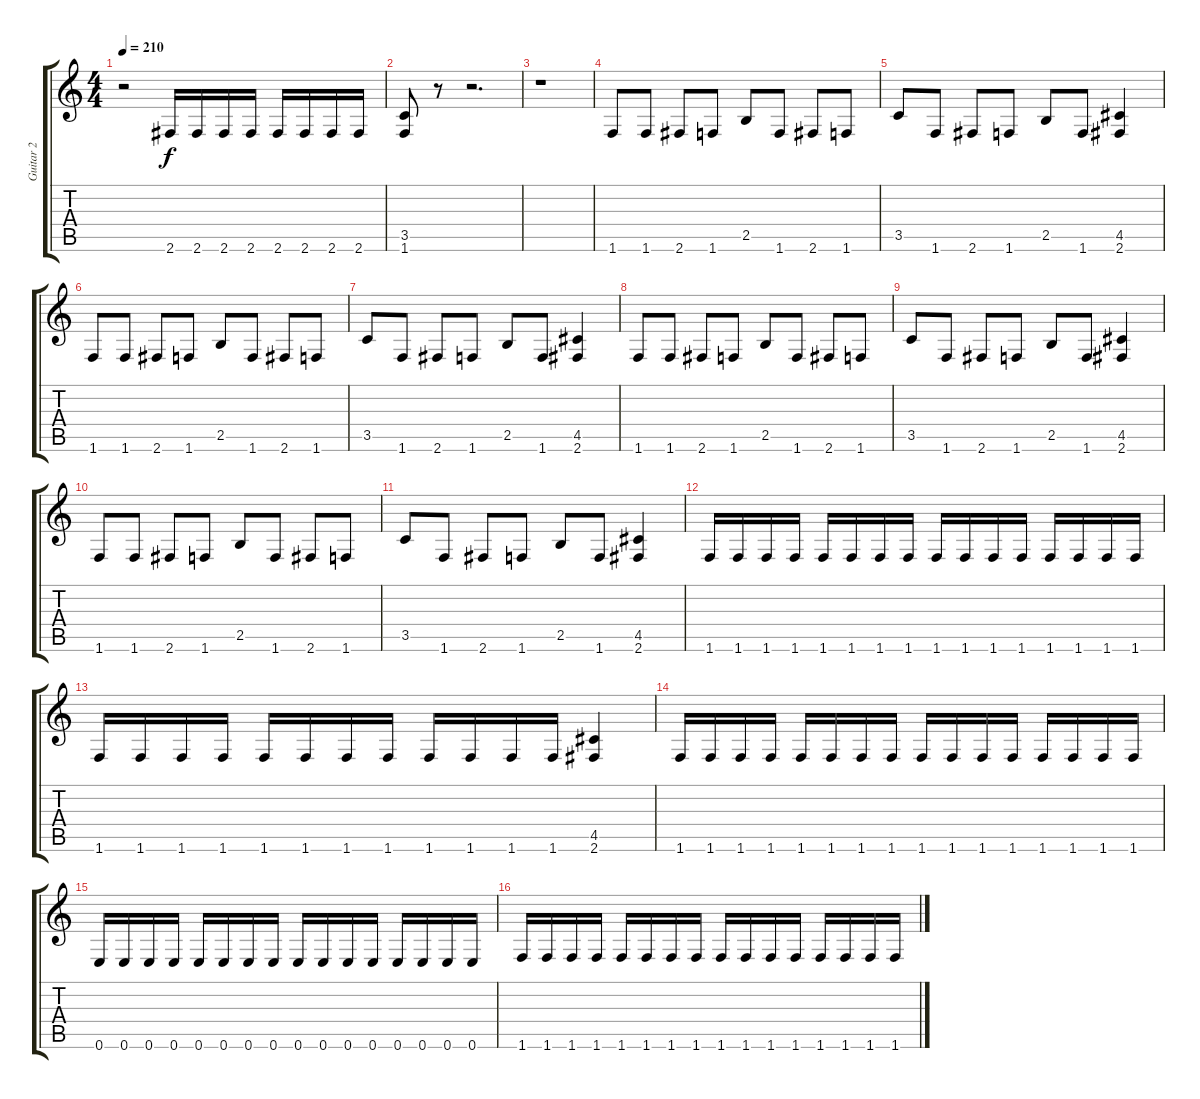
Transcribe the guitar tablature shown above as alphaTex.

\track ("Guitar 2" "Guitar 2") {instrument overdrivenguitar}
\staff {score tabs}
\tuning (E4 B3 G3 D3 A2 E2) {hide}
\ts (4 4)
\tempo 210
\clef g2
\ks c
r.2{dy f} 2.6.16 2.6.16 2.6.16 2.6.16 2.6.16 2.6.16 2.6.16 2.6.16 |
(3.5 1.6).8 r.8 r.2{d} |
r.1 |
1.6.8 1.6.8 2.6.8 1.6.8 2.5.8 1.6.8 2.6.8 1.6.8 |
3.5.8 1.6.8 2.6.8 1.6.8 2.5.8 1.6.8 (4.5 2.6).4 |
1.6.8 1.6.8 2.6.8 1.6.8 2.5.8 1.6.8 2.6.8 1.6.8 |
3.5.8 1.6.8 2.6.8 1.6.8 2.5.8 1.6.8 (4.5 2.6).4 |
1.6.8 1.6.8 2.6.8 1.6.8 2.5.8 1.6.8 2.6.8 1.6.8 |
3.5.8 1.6.8 2.6.8 1.6.8 2.5.8 1.6.8 (4.5 2.6).4 |
1.6.8 1.6.8 2.6.8 1.6.8 2.5.8 1.6.8 2.6.8 1.6.8 |
3.5.8 1.6.8 2.6.8 1.6.8 2.5.8 1.6.8 (4.5 2.6).4 |
1.6.16 1.6.16 1.6.16 1.6.16 1.6.16 1.6.16 1.6.16 1.6.16 1.6.16 1.6.16 1.6.16 1.6.16 1.6.16 1.6.16 1.6.16 1.6.16 |
1.6.16 1.6.16 1.6.16 1.6.16 1.6.16 1.6.16 1.6.16 1.6.16 1.6.16 1.6.16 1.6.16 1.6.16 (4.5 2.6).4 |
1.6.16 1.6.16 1.6.16 1.6.16 1.6.16 1.6.16 1.6.16 1.6.16 1.6.16 1.6.16 1.6.16 1.6.16 1.6.16 1.6.16 1.6.16 1.6.16 |
0.6.16 0.6.16 0.6.16 0.6.16 0.6.16 0.6.16 0.6.16 0.6.16 0.6.16 0.6.16 0.6.16 0.6.16 0.6.16 0.6.16 0.6.16 0.6.16 |
1.6.16 1.6.16 1.6.16 1.6.16 1.6.16 1.6.16 1.6.16 1.6.16 1.6.16 1.6.16 1.6.16 1.6.16 1.6.16 1.6.16 1.6.16 1.6.16
